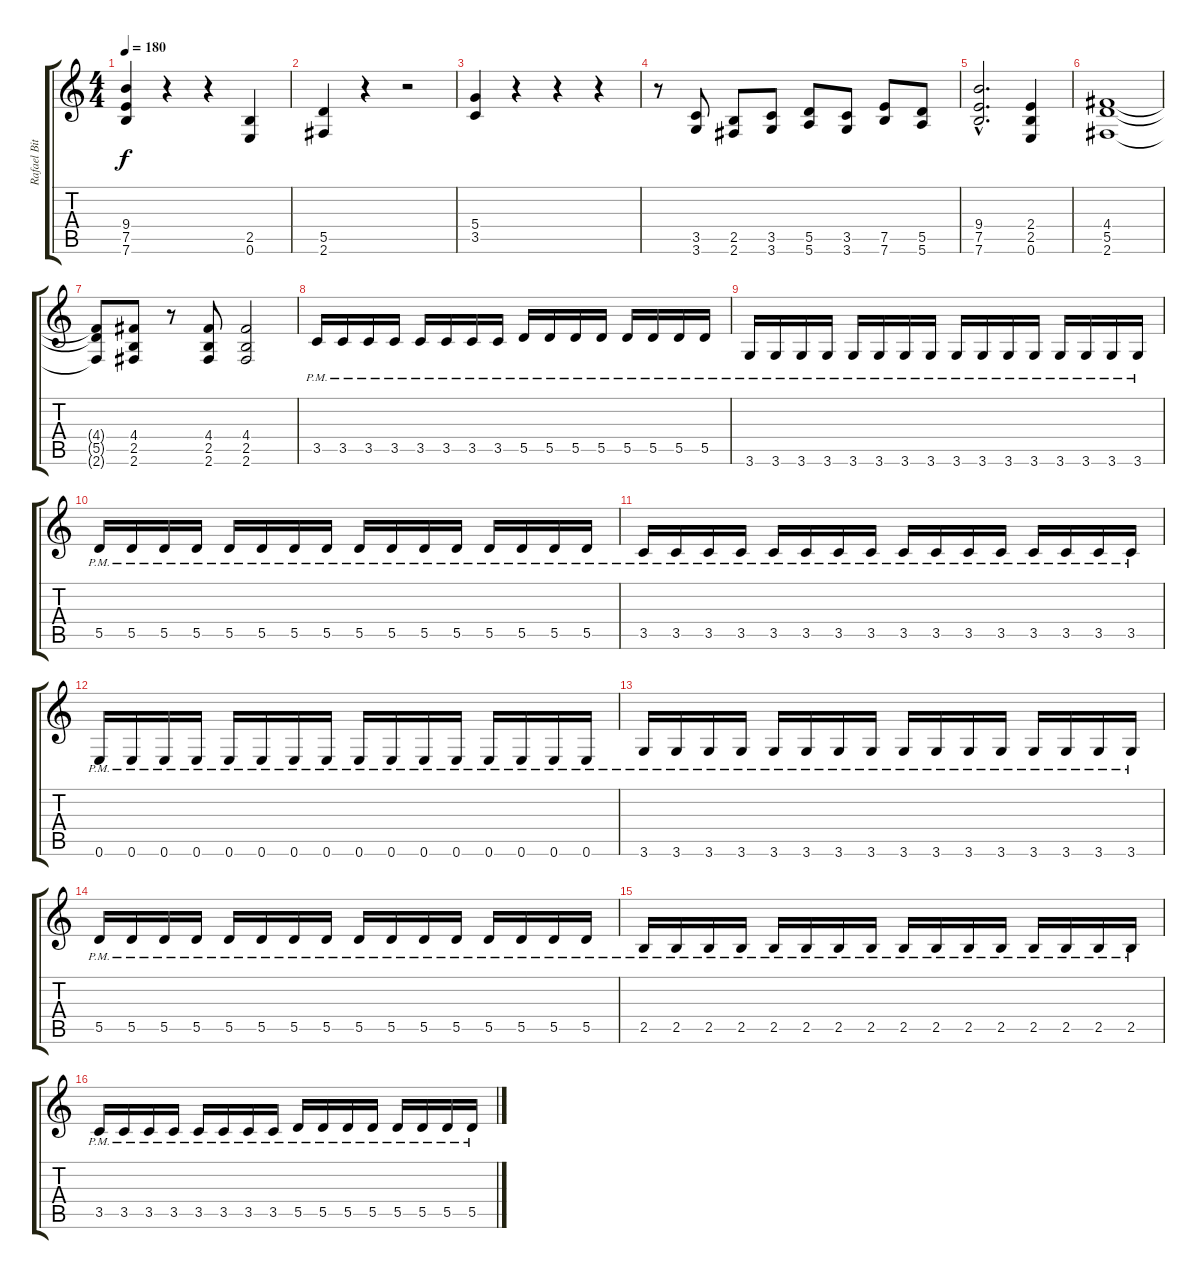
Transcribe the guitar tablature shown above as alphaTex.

\track ("Rafael Bittencourt" "Rafael Bit") {instrument distortionguitar}
\staff {score tabs}
\tuning (E4 B3 G3 D3 A2 E2) {hide}
\ts (4 4)
\tempo 180
\clef g2
\ks c
(9.4 7.5 7.6).4{dy f} r.4 r.4 (2.5 0.6).4 |
(5.5 2.6).4 r.4 r.2 |
(5.4 3.5).4 r.4 r.4 r.4 |
r.8 (3.5 3.6).8 (2.5 2.6).8 (3.5 3.6).8 (5.5 5.6).8 (3.5 3.6).8 (7.5 7.6).8 (5.5 5.6).8 |
(9.4{hac} 7.5{hac} 7.6{hac}).2{d} (2.4 2.5 0.6).4 |
(4.4 5.5 2.6).1 |
(4.4{t} 5.5{t} 2.6{t}).8 (4.4 2.5 2.6).8 r.8 (4.4 2.5 2.6).8 (4.4 2.5 2.6).2 |
3.5{pm}.16 3.5{pm}.16 3.5{pm}.16 3.5{pm}.16 3.5{pm}.16 3.5{pm}.16 3.5{pm}.16 3.5{pm}.16 5.5{pm}.16 5.5{pm}.16 5.5{pm}.16 5.5{pm}.16 5.5{pm}.16 5.5{pm}.16 5.5{pm}.16 5.5{pm}.16 |
3.6{pm}.16 3.6{pm}.16 3.6{pm}.16 3.6{pm}.16 3.6{pm}.16 3.6{pm}.16 3.6{pm}.16 3.6{pm}.16 3.6{pm}.16 3.6{pm}.16 3.6{pm}.16 3.6{pm}.16 3.6{pm}.16 3.6{pm}.16 3.6{pm}.16 3.6{pm}.16 |
5.5{pm}.16 5.5{pm}.16 5.5{pm}.16 5.5{pm}.16 5.5{pm}.16 5.5{pm}.16 5.5{pm}.16 5.5{pm}.16 5.5{pm}.16 5.5{pm}.16 5.5{pm}.16 5.5{pm}.16 5.5{pm}.16 5.5{pm}.16 5.5{pm}.16 5.5{pm}.16 |
3.5{pm}.16 3.5{pm}.16 3.5{pm}.16 3.5{pm}.16 3.5{pm}.16 3.5{pm}.16 3.5{pm}.16 3.5{pm}.16 3.5{pm}.16 3.5{pm}.16 3.5{pm}.16 3.5{pm}.16 3.5{pm}.16 3.5{pm}.16 3.5{pm}.16 3.5{pm}.16 |
0.6{pm}.16 0.6{pm}.16 0.6{pm}.16 0.6{pm}.16 0.6{pm}.16 0.6{pm}.16 0.6{pm}.16 0.6{pm}.16 0.6{pm}.16 0.6{pm}.16 0.6{pm}.16 0.6{pm}.16 0.6{pm}.16 0.6{pm}.16 0.6{pm}.16 0.6{pm}.16 |
3.6{pm}.16 3.6{pm}.16 3.6{pm}.16 3.6{pm}.16 3.6{pm}.16 3.6{pm}.16 3.6{pm}.16 3.6{pm}.16 3.6{pm}.16 3.6{pm}.16 3.6{pm}.16 3.6{pm}.16 3.6{pm}.16 3.6{pm}.16 3.6{pm}.16 3.6{pm}.16 |
5.5{pm}.16 5.5{pm}.16 5.5{pm}.16 5.5{pm}.16 5.5{pm}.16 5.5{pm}.16 5.5{pm}.16 5.5{pm}.16 5.5{pm}.16 5.5{pm}.16 5.5{pm}.16 5.5{pm}.16 5.5{pm}.16 5.5{pm}.16 5.5{pm}.16 5.5{pm}.16 |
2.5{pm}.16 2.5{pm}.16 2.5{pm}.16 2.5{pm}.16 2.5{pm}.16 2.5{pm}.16 2.5{pm}.16 2.5{pm}.16 2.5{pm}.16 2.5{pm}.16 2.5{pm}.16 2.5{pm}.16 2.5{pm}.16 2.5{pm}.16 2.5{pm}.16 2.5{pm}.16 |
3.5{pm}.16 3.5{pm}.16 3.5{pm}.16 3.5{pm}.16 3.5{pm}.16 3.5{pm}.16 3.5{pm}.16 3.5{pm}.16 5.5{pm}.16 5.5{pm}.16 5.5{pm}.16 5.5{pm}.16 5.5{pm}.16 5.5{pm}.16 5.5{pm}.16 5.5{pm}.16
